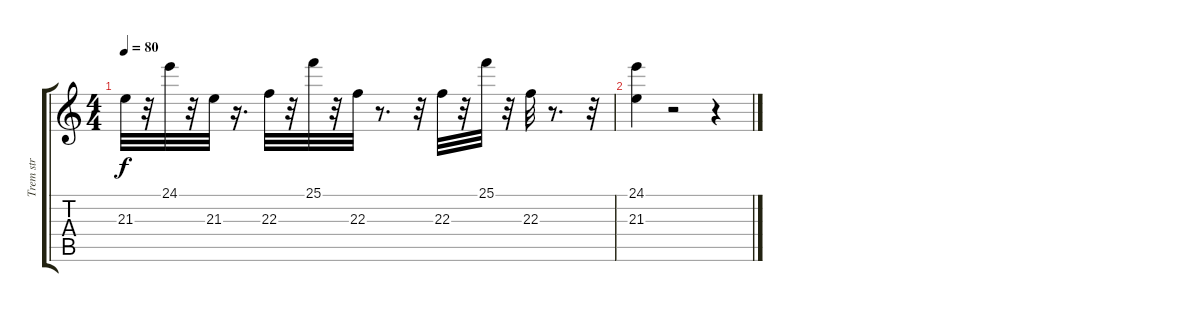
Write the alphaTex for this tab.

\track ("Trem str" "Trem str") {instrument tremolostrings}
\staff {score tabs}
\tuning (E4 B3 G3 D3 A2 E2) {hide}
\ts (4 4)
\tempo 80
\clef g2
\ks c
21.3.32{dy f} r.32 24.1.32 r.32 21.3.32 r.16{d} 22.3.32 r.32 25.1.32 r.32 22.3.32 r.8{d} r.32 22.3.32 r.32 25.1.32 r.32 22.3.32 r.8{d} r.32 |
(24.1 21.3).4 r.2 r.4
